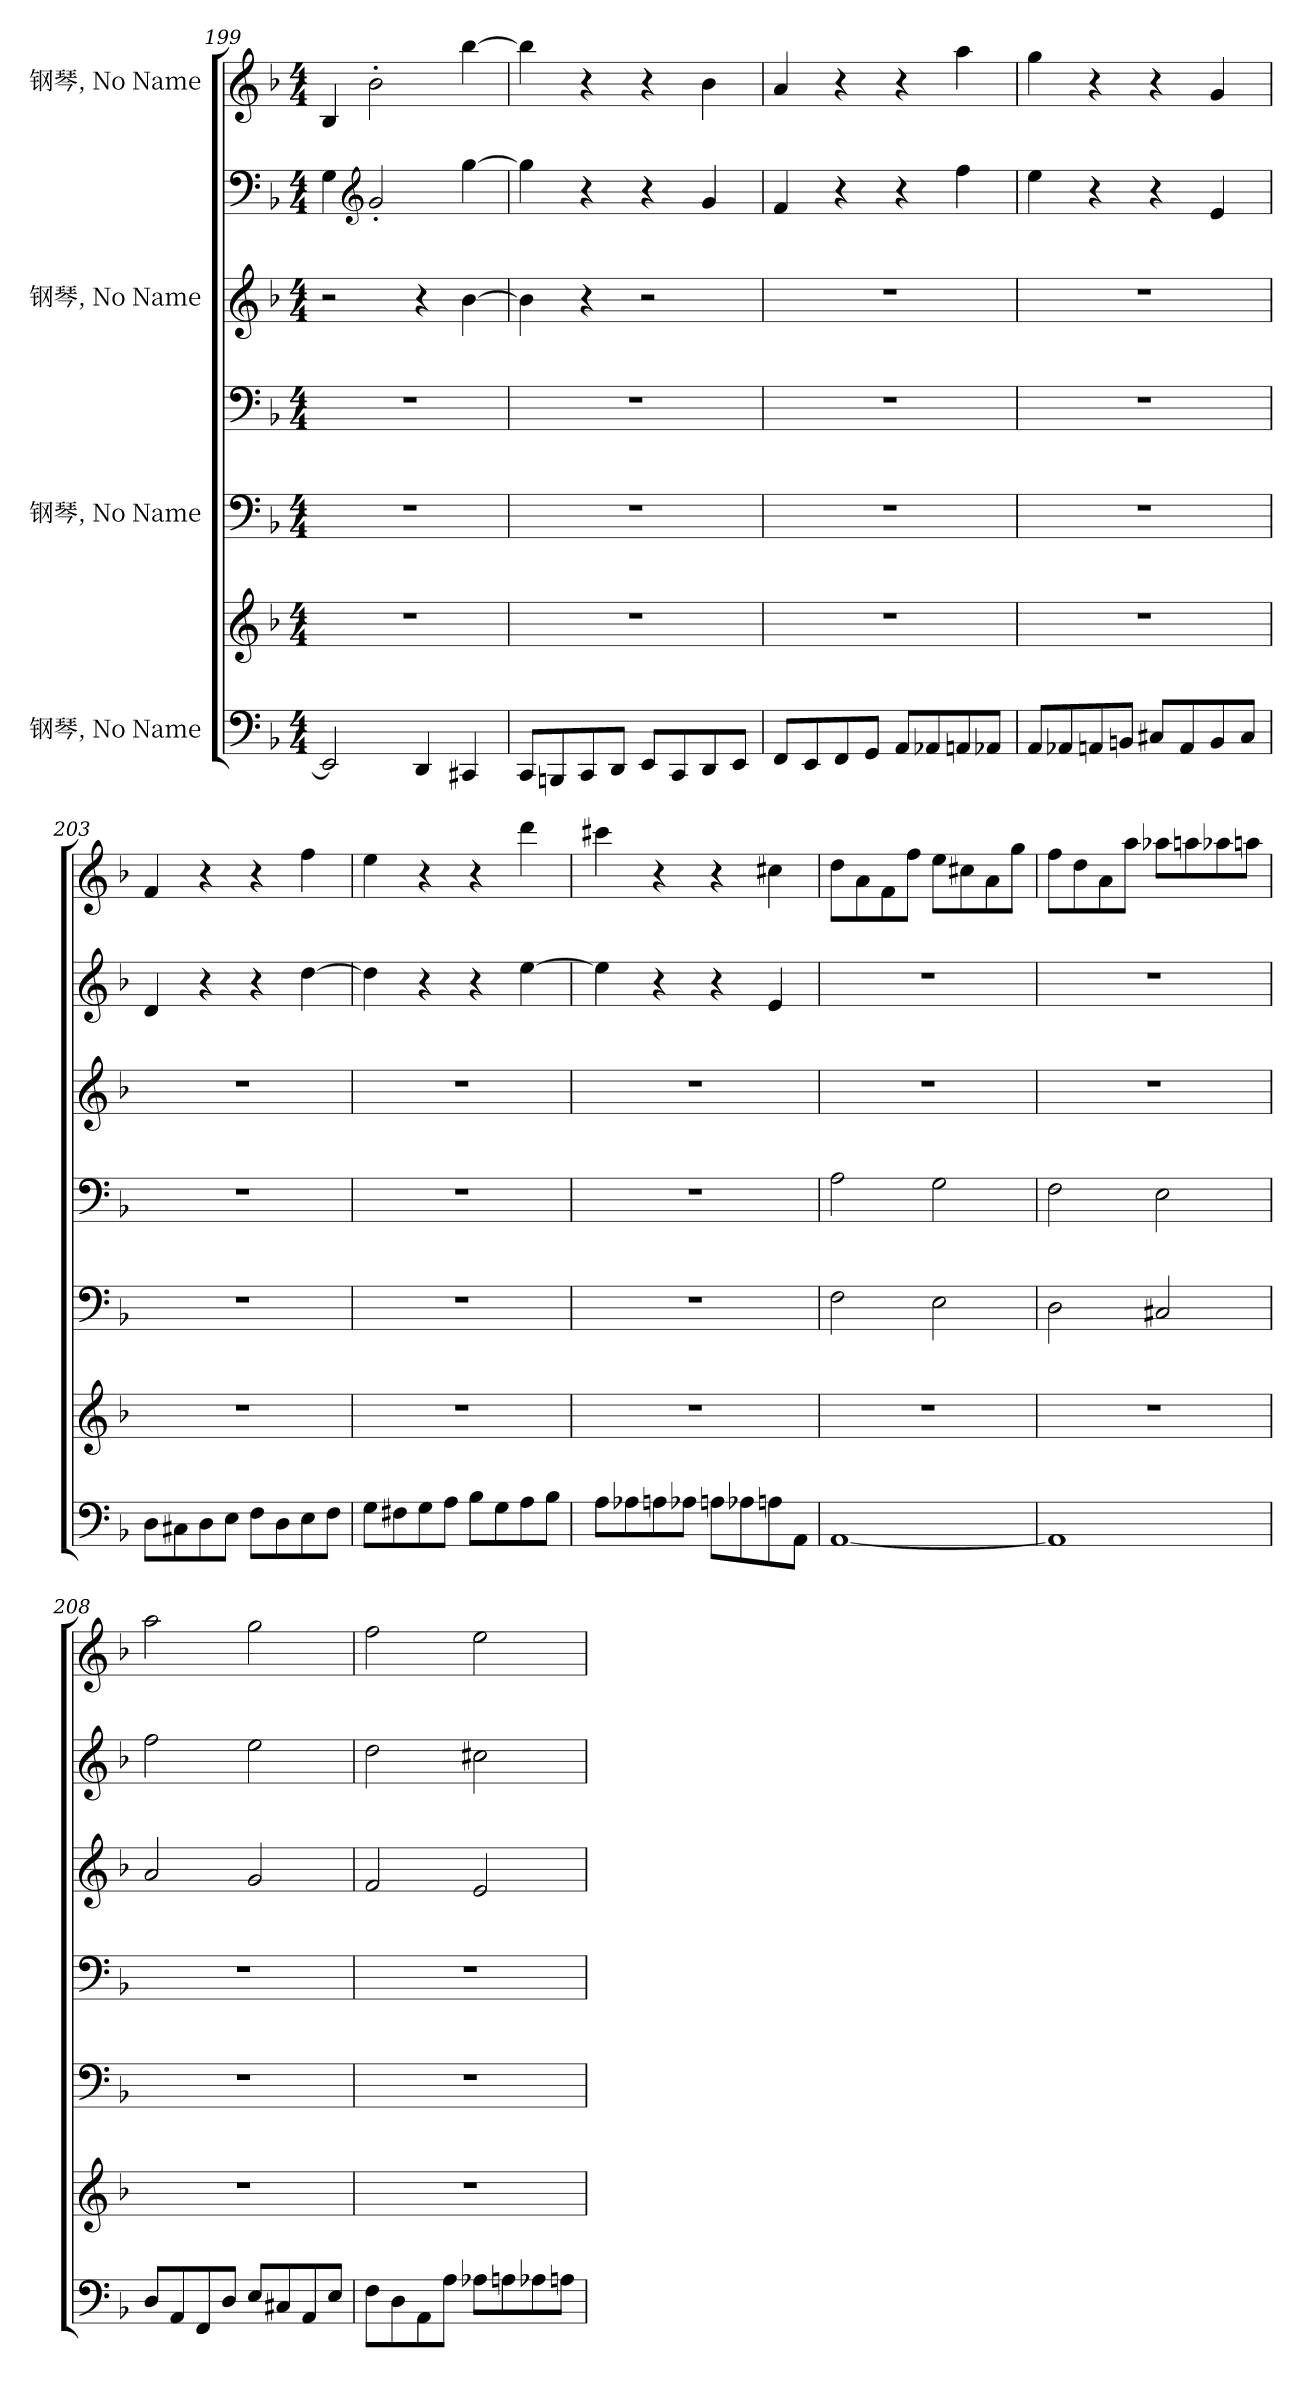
**kern	**kern	**kern	**kern	**kern	**kern	**kern
*part4	*part4	*part3	*part3	*part2	*part2	*part1
*staff7	*staff6	*staff5	*staff4	*staff3	*staff2	*staff1
*I"钢琴, No Name	*	*I"钢琴, No Name	*	*I"钢琴, No Name	*	*I"钢琴, No Name
*clefF4	*clefG2	*clefF4	*clefF4	*clefG2	*clefF4	*clefG2
*k[b-]	*k[b-]	*k[b-]	*k[b-]	*k[b-]	*k[b-]	*k[b-]
*M4/4	*M4/4	*M4/4	*M4/4	*M4/4	*M4/4	*M4/4
*MM249	*MM249	*MM249	*MM249	*MM249	*MM249	*MM249
=199	=199	=199	=199	=199	=199	=199
2EE-/]	1r	1r	1r	2r	4G\	4B-/
*	*	*	*	*	*clefG2	*
.	.	.	.	.	2g'/	2b-'\
4DD/	.	.	.	4r	.	.
*	*	*	*	*	*	*MM239
4CC#X/	.	.	.	[4b-\	[4gg\	[4bb-\
!!LO:PB:g=z
=200	=200	=200	=200	=200	=200	=200
*	*	*	*	*	*	*MM249
8CC/L	1r	1r	1r	4b-\]	4gg\]	4bb-\]
8BBBn/	.	.	.	.	.	.
8CC/	.	.	.	4r	4r	4r
8DD/J	.	.	.	.	.	.
8EE/L	.	.	.	2r	4r	4r
8CC/	.	.	.	.	.	.
8DD/	.	.	.	.	4g/	4b-\
8EE/J	.	.	.	.	.	.
=201	=201	=201	=201	=201	=201	=201
*	*	*	*	*	*	*MM249
8FF/L	1r	1r	1r	1r	4f/	4a/
8EE/	.	.	.	.	.	.
8FF/	.	.	.	.	4r	4r
8GG/J	.	.	.	.	.	.
8AA/L	.	.	.	.	4r	4r
8AA-X/	.	.	.	.	.	.
8AAn/	.	.	.	.	4ff\	4aa\
8AA-X/J	.	.	.	.	.	.
=202	=202	=202	=202	=202	=202	=202
*	*	*	*	*	*	*MM249
8AA/L	1r	1r	1r	1r	4ee\	4gg\
8AA-X/	.	.	.	.	.	.
8AAn/	.	.	.	.	4r	4r
8BBn/J	.	.	.	.	.	.
8C#X/L	.	.	.	.	4r	4r
8AA/	.	.	.	.	.	.
8BB/	.	.	.	.	4e/	4g/
8C#/J	.	.	.	.	.	.
=203	=203	=203	=203	=203	=203	=203
*	*	*	*	*	*	*MM249
8D\L	1r	1r	1r	1r	4d/	4f/
8C#X\	.	.	.	.	.	.
8D\	.	.	.	.	4r	4r
8E\J	.	.	.	.	.	.
8F\L	.	.	.	.	4r	4r
8D\	.	.	.	.	.	.
8E\	.	.	.	.	[4dd\	4ff\
8F\J	.	.	.	.	.	.
!!LO:PB:g=z
=204	=204	=204	=204	=204	=204	=204
*	*	*	*	*	*	*MM249
8G\L	1r	1r	1r	1r	4dd\]	4ee\
8F#X\	.	.	.	.	.	.
8G\	.	.	.	.	4r	4r
8A\J	.	.	.	.	.	.
8B-\L	.	.	.	.	4r	4r
8G\	.	.	.	.	.	.
8A\	.	.	.	.	[4ee\	4ddd\
8B-\J	.	.	.	.	.	.
=205	=205	=205	=205	=205	=205	=205
*	*	*	*	*	*	*MM249
8A\L	1r	1r	1r	1r	4ee\]	4ccc#X\
8A-X\	.	.	.	.	.	.
8An\	.	.	.	.	4r	4r
8A-X\J	.	.	.	.	.	.
8An\L	.	.	.	.	4r	4r
8A-X\	.	.	.	.	.	.
8An\	.	.	.	.	4e/	4cc#X\
8AA\J	.	.	.	.	.	.
=206	=206	=206	=206	=206	=206	=206
*	*	*	*	*	*	*MM247
[1AA	1r	2F\	2A\	1r	1r	8dd\L
.	.	.	.	.	.	8a\
.	.	.	.	.	.	8f\
.	.	.	.	.	.	8ff\J
.	.	2E\	2G\	.	.	8ee\L
.	.	.	.	.	.	8cc#X\
.	.	.	.	.	.	8a\
.	.	.	.	.	.	8gg\J
=207	=207	=207	=207	=207	=207	=207
1AA]	1r	2D\	2F\	1r	1r	8ff\L
.	.	.	.	.	.	8dd\
.	.	.	.	.	.	8a\
.	.	.	.	.	.	8aa\J
.	.	2C#X/	2E\	.	.	8aa-X\L
.	.	.	.	.	.	8aan\
.	.	.	.	.	.	8aa-X\
.	.	.	.	.	.	8aan\J
!!LO:PB:g=z
=208	=208	=208	=208	=208	=208	=208
*	*	*	*	*	*	*MM247
8D/L	1r	1r	1r	2a/	2ff\	2aa\
8AA/	.	.	.	.	.	.
8FF/	.	.	.	.	.	.
8D/J	.	.	.	.	.	.
8E/L	.	.	.	2g/	2ee\	2gg\
8C#X/	.	.	.	.	.	.
8AA/	.	.	.	.	.	.
8E/J	.	.	.	.	.	.
=209	=209	=209	=209	=209	=209	=209
8F\L	1r	1r	1r	2f/	2dd\	2ff\
8D\	.	.	.	.	.	.
8AA\	.	.	.	.	.	.
8A\J	.	.	.	.	.	.
8A-X\L	.	.	.	2e/	2cc#X\	2ee\
8An\	.	.	.	.	.	.
8A-X\	.	.	.	.	.	.
8An\J	.	.	.	.	.	.
=	=	=	=	=	=	=
*-	*-	*-	*-	*-	*-	*-
